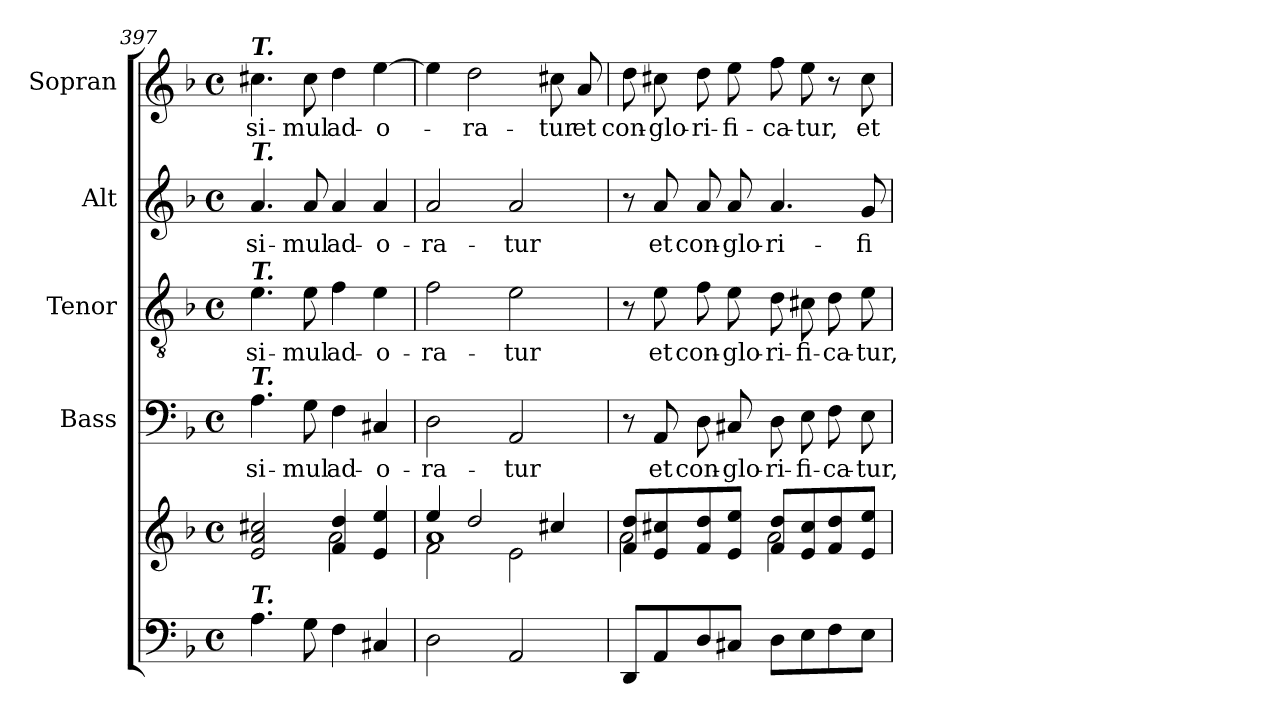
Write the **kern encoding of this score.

**kern	**kern	**kern	**text	**kern	**text	**kern	**text	**kern	**text
*part5	*part5	*part4	*part4	*part3	*part3	*part2	*part2	*part1	*part1
*staff6	*staff5	*staff4	*staff4	*staff3	*staff3	*staff2	*staff2	*staff1	*staff1
*	*	*I"Bass	*	*I"Tenor	*	*I"Alt	*	*I"Sopran	*
*	*	*I'B.	*	*I'T.	*	*I'A.	*	*I'S.	*
*clefF4	*clefG2	*clefF4	*	*clefGv2	*	*clefG2	*	*clefG2	*
*k[b-]	*k[b-]	*k[b-]	*	*k[b-]	*	*k[b-]	*	*k[b-]	*
*F:	*F:	*F:	*	*F:	*	*F:	*	*F:	*
*M4/4	*M4/4	*M4/4	*	*M4/4	*	*M4/4	*	*M4/4	*
*met(c)	*met(c)	*met(c)	*	*met(c)	*	*met(c)	*	*met(c)	*
=397	=397	=397	=397	=397	=397	=397	=397	=397	=397
*	*^	*	*	*	*	*	*	*	*
!	!	!	!	!	!	!	!	!	!LO:TX:a:Bi:t=T.	!
!	!	!	!	!	!	!	!LO:TX:a:Bi:t=T.	!	!	!
!	!	!	!	!	!LO:TX:a:Bi:t=T.	!	!	!	!	!
!	!	!	!LO:TX:a:Bi:t=T.	!	!	!	!	!	!	!
!LO:TX:a:Bi:t=T.	!	!	!	!	!	!	!	!	!	!
!	!	!	!	!LO:LY:b	!	!LO:LY:b	!	!LO:LY:b	!	!LO:LY:b
4.A\	2e/ 2a/ 2cc#X/	2ryy	4.A\	si-	4.e\	si-	4.a/	si-	4.cc#X\	si-
!	!	!	!	!LO:LY:b	!	!LO:LY:b	!	!LO:LY:b	!	!LO:LY:b
8G\	.	.	8G\	-mul	8e\	-mul	8a/	-mul	8cc#\	-mul
!	!	!	!	!LO:LY:b	!	!LO:LY:b	!	!LO:LY:b	!	!LO:LY:b
4F\	4f/ 4dd/	2a\	4F\	ad-	4f\	ad-	4a/	ad-	4dd\	ad-
!	!	!	!	!LO:LY:b	!	!LO:LY:b	!	!LO:LY:b	!	!LO:LY:b
4C#X/	4e/ 4ee/	.	4C#X/	-o-	4e\	-o-	4a/	-o-	[4ee\	-o-
!!LO:LB:g=z
=398	=398	=398	=398	=398	=398	=398	=398	=398	=398	=398
*	*	*^	*	*	*	*	*	*	*	*
!	!	!	!	!	!LO:LY:b	!	!LO:LY:b	!	!LO:LY:b	!	!
2D\	4ee/	2f\	1a	2D\	-ra-	2f\	-ra-	2a/	-ra-	4ee\]	.
!	!	!	!	!	!	!	!	!	!	!	!LO:LY:b
.	2dd/	.	.	.	.	.	.	.	.	2dd\	-ra-
!	!	!	!	!	!LO:LY:b	!	!LO:LY:b	!	!LO:LY:b	!	!
2AA/	.	2e\	.	2AA/	-tur	2e\	-tur	2a/	-tur	.	.
!	!	!	!	!	!	!	!	!	!	!	!LO:LY:b
.	4cc#X/	.	.	.	.	.	.	.	.	8cc#X\	-tur
!	!	!	!	!	!	!	!	!	!	!	!LO:LY:b
.	.	.	.	.	.	.	.	.	.	8a/	et
*	*	*v	*v	*	*	*	*	*	*	*	*
=399	=399	=399	=399	=399	=399	=399	=399	=399	=399	=399
!	!	!	!	!	!	!	!	!	!	!LO:LY:b
8DD/L	8f/ 8dd/L	2a\	8r	.	8r	.	8r	.	8dd\	con-
!	!	!	!	!LO:LY:b	!	!LO:LY:b	!	!LO:LY:b	!	!LO:LY:b
8AA/	8e/ 8cc#X/	.	8AA/	et	8e\	et	8a/	et	8cc#X\	-glo-
!	!	!	!	!LO:LY:b	!	!LO:LY:b	!	!LO:LY:b	!	!LO:LY:b
8D/	8f/ 8dd/	.	8D\	con-	8f\	con-	8a/	con-	8dd\	-ri-
!	!	!	!	!LO:LY:b	!	!LO:LY:b	!	!LO:LY:b	!	!LO:LY:b
8C#X/J	8e/ 8ee/J	.	8C#X/	-glo-	8e\	-glo-	8a/	-glo-	8ee\	-fi-
!	!	!	!	!LO:LY:b	!	!LO:LY:b	!	!LO:LY:b	!	!LO:LY:b
8D\L	8f/ 8dd/L	2a\	8D\	-ri-	8d\	-ri-	4.a/	-ri-	8ff\	-ca-
!	!	!	!	!LO:LY:b	!	!LO:LY:b	!	!	!	!LO:LY:b
8E\	8e/ 8cc#/	.	8E\	-fi-	8c#X\	-fi-	.	.	8ee\	-tur,
!	!	!	!	!LO:LY:b	!	!LO:LY:b	!	!	!	!
8F\	8f/ 8dd/	.	8F\	-ca-	8d\	-ca-	.	.	8r	.
!	!	!	!	!LO:LY:b	!	!LO:LY:b	!	!LO:LY:b	!	!LO:LY:b
8E\J	8e/ 8ee/J	.	8E\	-tur,	8e\	-tur,	8g/	-fi-	8cc#\	et
*	*v	*v	*	*	*	*	*	*	*	*
=	=	=	=	=	=	=	=	=	=
*-	*-	*-	*-	*-	*-	*-	*-	*-	*-
